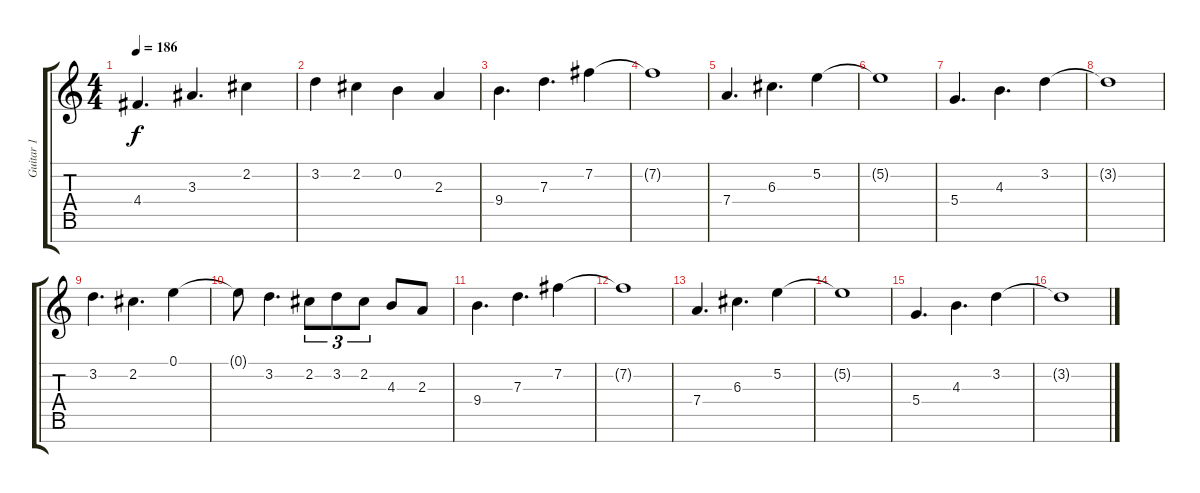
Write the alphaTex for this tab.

\track ("Guitar 1" "Guitar 1") {instrument distortionguitar}
\staff {score tabs}
\tuning (E4 B3 G3 D3 A2 E2 B1) {hide}
\ts (4 4)
\tempo 186
\clef g2
\ks c
4.4.4{d dy f} 3.3.4{d} 2.2.4 |
3.2.4 2.2.4 0.2.4 2.3.4 |
9.4.4{d} 7.3.4{d} 7.2.4 |
7.2{t}.1 |
7.4.4{d} 6.3.4{d} 5.2.4 |
5.2{t}.1 |
5.4.4{d} 4.3.4{d} 3.2.4 |
3.2{t}.1 |
3.2.4{d} 2.2.4{d} 0.1.4 |
0.1{t}.8 3.2.4{d} 2.2.8{tu (3 2)} 3.2.8{tu (3 2)} 2.2.8{tu (3 2)} 4.3.8 2.3.8 |
9.4.4{d} 7.3.4{d} 7.2.4 |
7.2{t}.1 |
7.4.4{d} 6.3.4{d} 5.2.4 |
5.2{t}.1 |
5.4.4{d} 4.3.4{d} 3.2.4 |
3.2{t}.1
